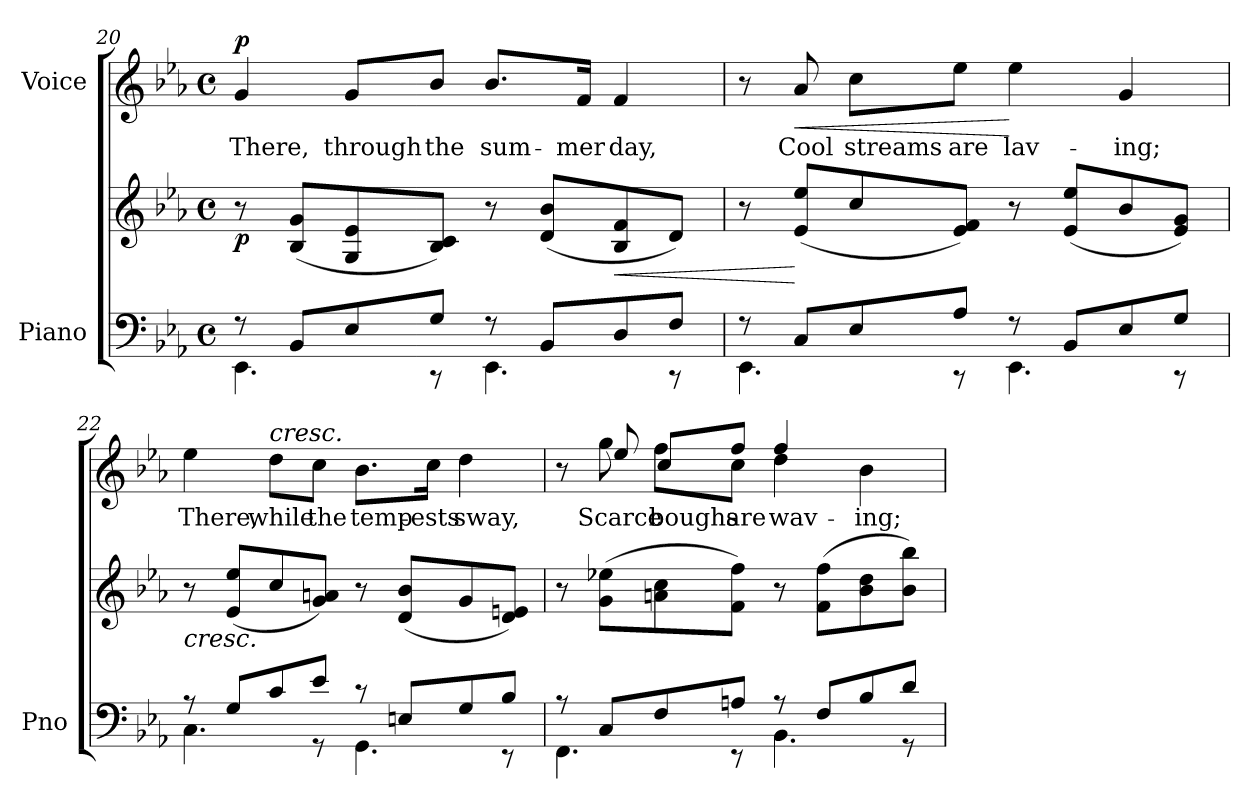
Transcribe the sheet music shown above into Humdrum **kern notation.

**kern	**kern	**dynam	**kern	**text	**dynam
*part2	*part2	*part2	*part1	*part1	*part1
*staff3	*staff2	*staff2/3	*staff1	*staff1	*staff1
*I"Piano	*	*	*I"Voice	*	*
*I'Pno	*	*	*	*	*
*clefF4	*clefG2	*	*clefG2	*	*
*k[b-e-a-]	*k[b-e-a-]	*	*k[b-e-a-]	*	*
*M4/4	*M4/4	*	*M4/4	*	*
*met(c)	*met(c)	*	*met(c)	*	*
=20	=20	=20	=20	=20	=20
*^	*	*	*	*	*
!	!	!	!LO:DY:b	!	!LO:LY:b	!LO:DY:a
8r	4.EE-\	8r	p	4g/	There,	p
8BB-/L	.	(8B-/ 8g/L	.	.	.	.
!	!	!	!	!	!LO:LY:b	!
8E-/	.	8G/ 8e-/	.	8g/L	through	.
!	!	!	!	!	!LO:LY:b	!
8G/J	8r	8B-/ 8c/J)	.	8b-/J	the	.
!	!	!	!	!	!LO:LY:b	!
8r	4.EE-\	8r	.	8.b-/L	sum-	.
8BB-/L	.	(8d/ 8b-/L	.	.	.	.
!	!	!	!	!	!LO:LY:b	!
.	.	.	.	16f/Jk	-mer	.
!	!	!	!LO:HP:b	!	!LO:LY:b	!
8D/	.	8B-/ 8f/	<	4f/	day,	.
8F/J	8r	8d/J)	.	.	.	.
!!LO:LB:g=z
=21	=21	=21	=21	=21	=21	=21
8r	4.EE-\	8r	.	8r	.	.
!	!	!	!	!	!LO:LY:b	!LO:HP:b
8C/L	.	(8e-/ 8ee-/L	[	8a-/	Cool	<
!	!	!	!	!	!LO:LY:b	!
8E-/	.	8cc/	.	8cc\L	streams	.
!	!	!	!	!	!LO:LY:b	!
8A-/J	8r	8e-/ 8f/J)	.	8ee-\J	are	.
!	!	!	!	!	!LO:LY:b	!
8r	4.EE-\	8r	.	4ee-\	lav-	[
8BB-/L	.	(8e-/ 8ee-/L	.	.	.	.
!	!	!	!	!	!LO:LY:b	!
8E-/	.	8b-/	.	4g/	-ing;	.
8G/J	8r	8e-/ 8g/J)	.	.	.	.
!!LO:LB:g=z
=22	=22	=22	=22	=22	=22	=22
!	!	!LO:TX:b:i:t=cresc.	!	!	!	!
!	!	!	!	!	!LO:LY:b	!
8r	4.C\	8r	.	4ee-\	There,	.
8G/L	.	(8e-/ 8ee-/L	.	.	.	.
!	!	!	!	!LO:TX:a:i:t=cresc.	!	!
!	!	!	!	!	!LO:LY:b	!
8c/	.	8cc/	.	8dd\L	while	.
!	!	!	!	!	!LO:LY:b	!
8e-/J	8r	8g/ 8an/J)	.	8cc\J	the	.
!	!	!	!	!	!LO:LY:b	!
8r	4.GG\	8r	.	8.b-\L	temp-	.
8En/L	.	(8d/ 8b-/L	.	.	.	.
!	!	!	!	!	!LO:LY:b	!
.	.	.	.	16cc\Jk	-ests	.
!	!	!	!	!	!LO:LY:b	!
8G/	.	8g/	.	4dd\	sway,	.
8B-/J	8r	8d/ 8en/J)	.	.	.	.
=23	=23	=23	=23	=23	=23	=23
*	*	*	*	*^	*	*
8r	4.FF\	8r	.	8r	8ryy	.	.
!	!	!	!	!	!	!LO:LY:b	!
8C/L	.	(8g\ 8ee-X\L	.	8gg\	8ee-/	Scarce	.
!	!	!	!	!	!	!LO:LY:b	!
8F/	.	8an\ 8cc\	.	8ff\L	8cc/L	boughs	.
!	!	!	!	!	!	!LO:LY:b	!
8An/J	8r	8f\ 8ff\J)	.	8cc\J	8ff/J	are	.
!	!	!	!	!	!	!LO:LY:b	!
8r	4.BB-\	8r	.	4dd\	4ff/	wav-	.
8F/L	.	(8f\ 8ff\L	.	.	.	.	.
!	!	!	!	!	!	!LO:LY:b	!
8B-/	.	8b-\ 8dd\	.	4b-\	4ryy	-ing;	.
8d/J	8r	8b-\ 8bb-\J)	.	.	.	.	.
*v	*v	*	*	*v	*v	*	*
=	=	=	=	=	=
*-	*-	*-	*-	*-	*-
